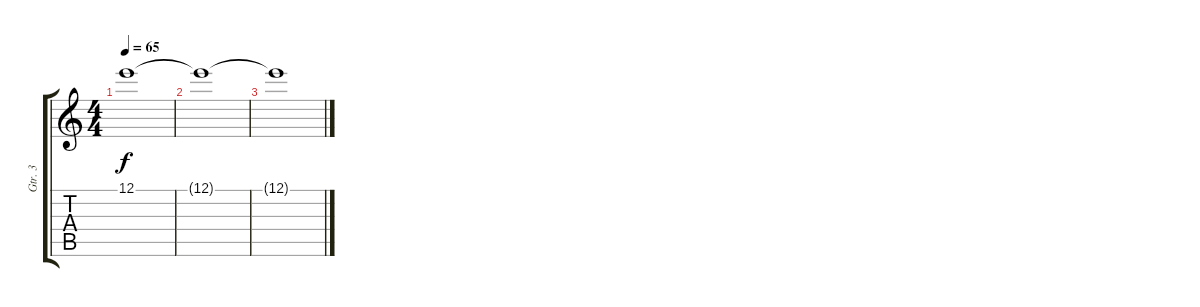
\track ("Gtr. 3" "Gtr. 3") {instrument electricguitarjazz}
\staff {score tabs}
\tuning (E4 B3 G3 D3 A2 E2) {hide}
\ts (4 4)
\tempo 65
\clef g2
\ks c
12.1{t}.1{dy f} |
12.1{t}.1 |
12.1{t}.1
